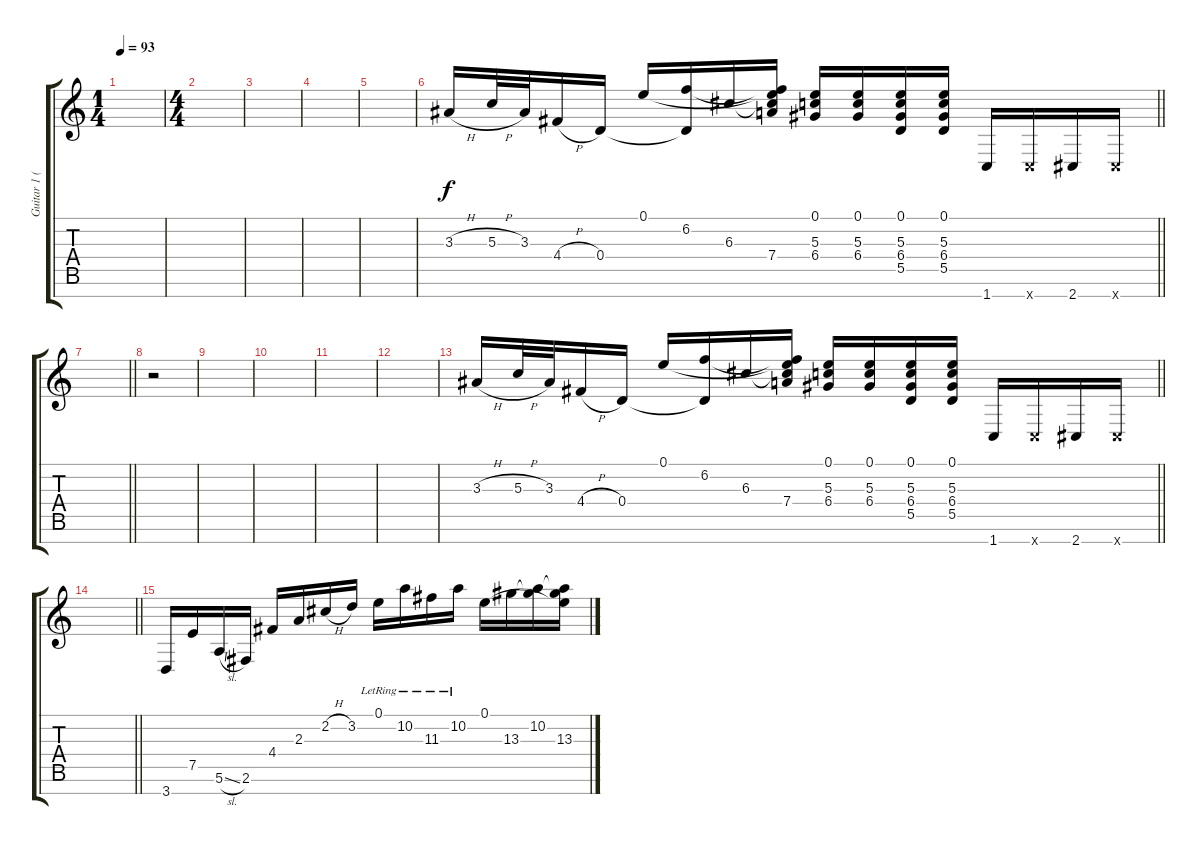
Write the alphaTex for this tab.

\track ("Guitar 1 (1st to 7th string)" "Guitar 1 (") {instrument distortionguitar}
\staff {score tabs}
\tuning (E4 B3 G3 D3 A2 E2 B1) {hide}
\ts (1 4)
\tempo 93
\clef g2
\ks c
|
\ts (4 4)
|
|
|
|
\barLineRight lightlight
3.3{h}.16 5.3{h}.32 3.3.32 4.4{h}.16 0.4.16 0.1.16 (6.2 0.4{t}).16 6.3.16 (0.1{t} 6.2{t} 6.3{t} 7.4).16 (0.1 5.3 6.4).16 (0.1 5.3 6.4).16 (0.1 5.3 6.4 5.5).16 (0.1 5.3 6.4 5.5).16 1.7.16 1.7{x}.16 2.7.16 2.7{x}.16 |
\barLineRight lightlight
|
r.2 |
|
|
|
|
\barLineRight lightlight
3.3{h}.16 5.3{h}.32 3.3.32 4.4{h}.16 0.4.16 0.1.16 (6.2 0.4{t}).16 6.3.16 (0.1{t} 6.2{t} 6.3{t} 7.4).16 (0.1 5.3 6.4).16 (0.1 5.3 6.4).16 (0.1 5.3 6.4 5.5).16 (0.1 5.3 6.4 5.5).16 1.7.16 1.7{x}.16 2.7.16 2.7{x}.16 |
\barLineRight lightlight
|
3.7.16 7.5.16 5.6{sl}.16 2.6.16 4.4.16 2.3.16 2.2{h}.16 3.2.16 0.1{lr}.16 10.2{lr}.16 11.3{lr}.16 10.2{lr}.16 0.1.16 13.3.16 (10.2 13.3{t}).16 (0.1{t} 10.2{t} 13.3).16
